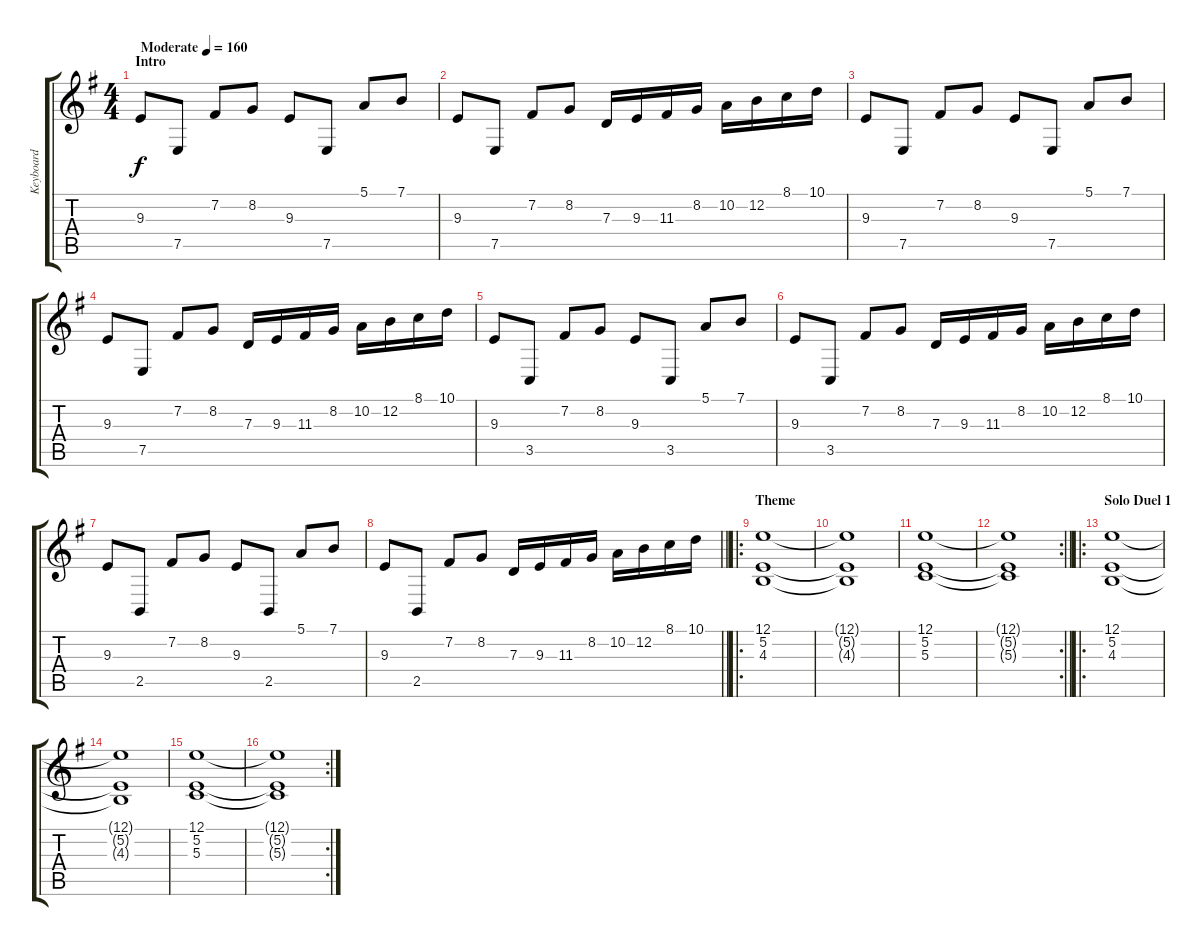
\track ("Keyboard" "Keyboard") {instrument stringensemble1}
\staff {score tabs}
\tuning (E4 B3 G3 D3 A2 E2) {hide}
\ts (4 4)
\section ("" "Intro")
\tempo (160 "Moderate")
\clef g2
\ks eminor
9.3.8{dy f instrument stringensemble1} 7.5.8 7.2.8 8.2.8 9.3.8 7.5.8 5.1.8 7.1.8 |
9.3.8 7.5.8 7.2.8 8.2.8 7.3.16 9.3.16 11.3.16 8.2.16 10.2.16 12.2.16 8.1.16 10.1.16 |
9.3.8 7.5.8 7.2.8 8.2.8 9.3.8 7.5.8 5.1.8 7.1.8 |
9.3.8 7.5.8 7.2.8 8.2.8 7.3.16 9.3.16 11.3.16 8.2.16 10.2.16 12.2.16 8.1.16 10.1.16 |
9.3.8 3.5.8 7.2.8 8.2.8 9.3.8 3.5.8 5.1.8 7.1.8 |
9.3.8 3.5.8 7.2.8 8.2.8 7.3.16 9.3.16 11.3.16 8.2.16 10.2.16 12.2.16 8.1.16 10.1.16 |
9.3.8 2.5.8 7.2.8 8.2.8 9.3.8 2.5.8 5.1.8 7.1.8 |
\barLineRight lightlight
9.3.8 2.5.8 7.2.8 8.2.8 7.3.16 9.3.16 11.3.16 8.2.16 10.2.16 12.2.16 8.1.16 10.1.16 |
\ro
\section ("" "Theme")
(12.1 5.2 4.3).1 |
(12.1{t} 5.2{t} 4.3{t}).1 |
(12.1 5.2 5.3).1 |
\rc 2
\barLineRight lightlight
(12.1{t} 5.2{t} 5.3{t}).1 |
\ro
\section ("" "Solo Duel 1")
(12.1 5.2 4.3).1 |
(12.1{t} 5.2{t} 4.3{t}).1 |
(12.1 5.2 5.3).1 |
\rc 2
(12.1{t} 5.2{t} 5.3{t}).1
